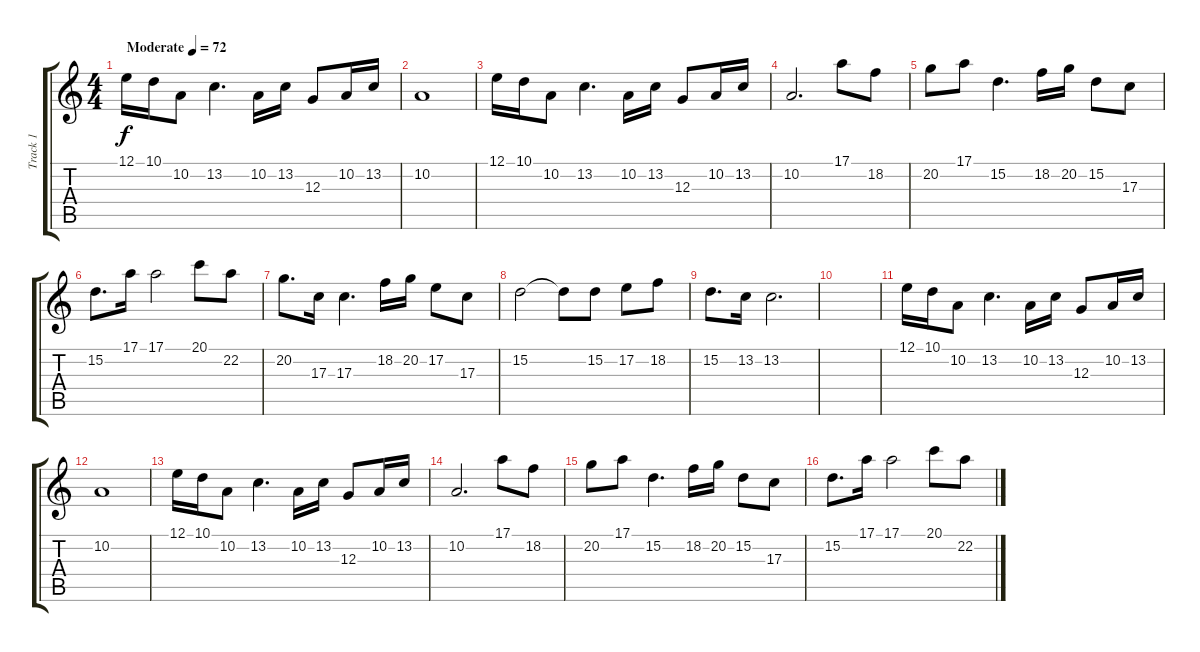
\track ("Track 1" "Track 1") {instrument marimba}
\staff {score tabs}
\tuning (E4 B3 G3 D3 A2 E2) {hide}
\ts (4 4)
\tempo (72 "Moderate")
\clef g2
\ks c
12.1.16{dy f instrument marimba} 10.1.16 10.2.8 13.2.4{d} 10.2.16 13.2.16 12.3.8 10.2.16 13.2.16 |
10.2.1 |
12.1.16 10.1.16 10.2.8 13.2.4{d} 10.2.16 13.2.16 12.3.8 10.2.16 13.2.16 |
10.2.2{d} 17.1.8 18.2.8 |
20.2.8 17.1.8 15.2.4{d} 18.2.16 20.2.16 15.2.8 17.3.8 |
15.2.8{d} 17.1.16 17.1.2 20.1.8 22.2.8 |
20.2.8{d} 17.3.16 17.3.4{d} 18.2.16 20.2.16 17.2.8 17.3.8 |
15.2.2 15.2{t}.8 15.2.8 17.2.8 18.2.8 |
15.2.8{d} 13.2.16 13.2.2{d} |
|
12.1.16 10.1.16 10.2.8 13.2.4{d} 10.2.16 13.2.16 12.3.8 10.2.16 13.2.16 |
10.2.1 |
12.1.16 10.1.16 10.2.8 13.2.4{d} 10.2.16 13.2.16 12.3.8 10.2.16 13.2.16 |
10.2.2{d} 17.1.8 18.2.8 |
20.2.8 17.1.8 15.2.4{d} 18.2.16 20.2.16 15.2.8 17.3.8 |
15.2.8{d} 17.1.16 17.1.2 20.1.8 22.2.8
